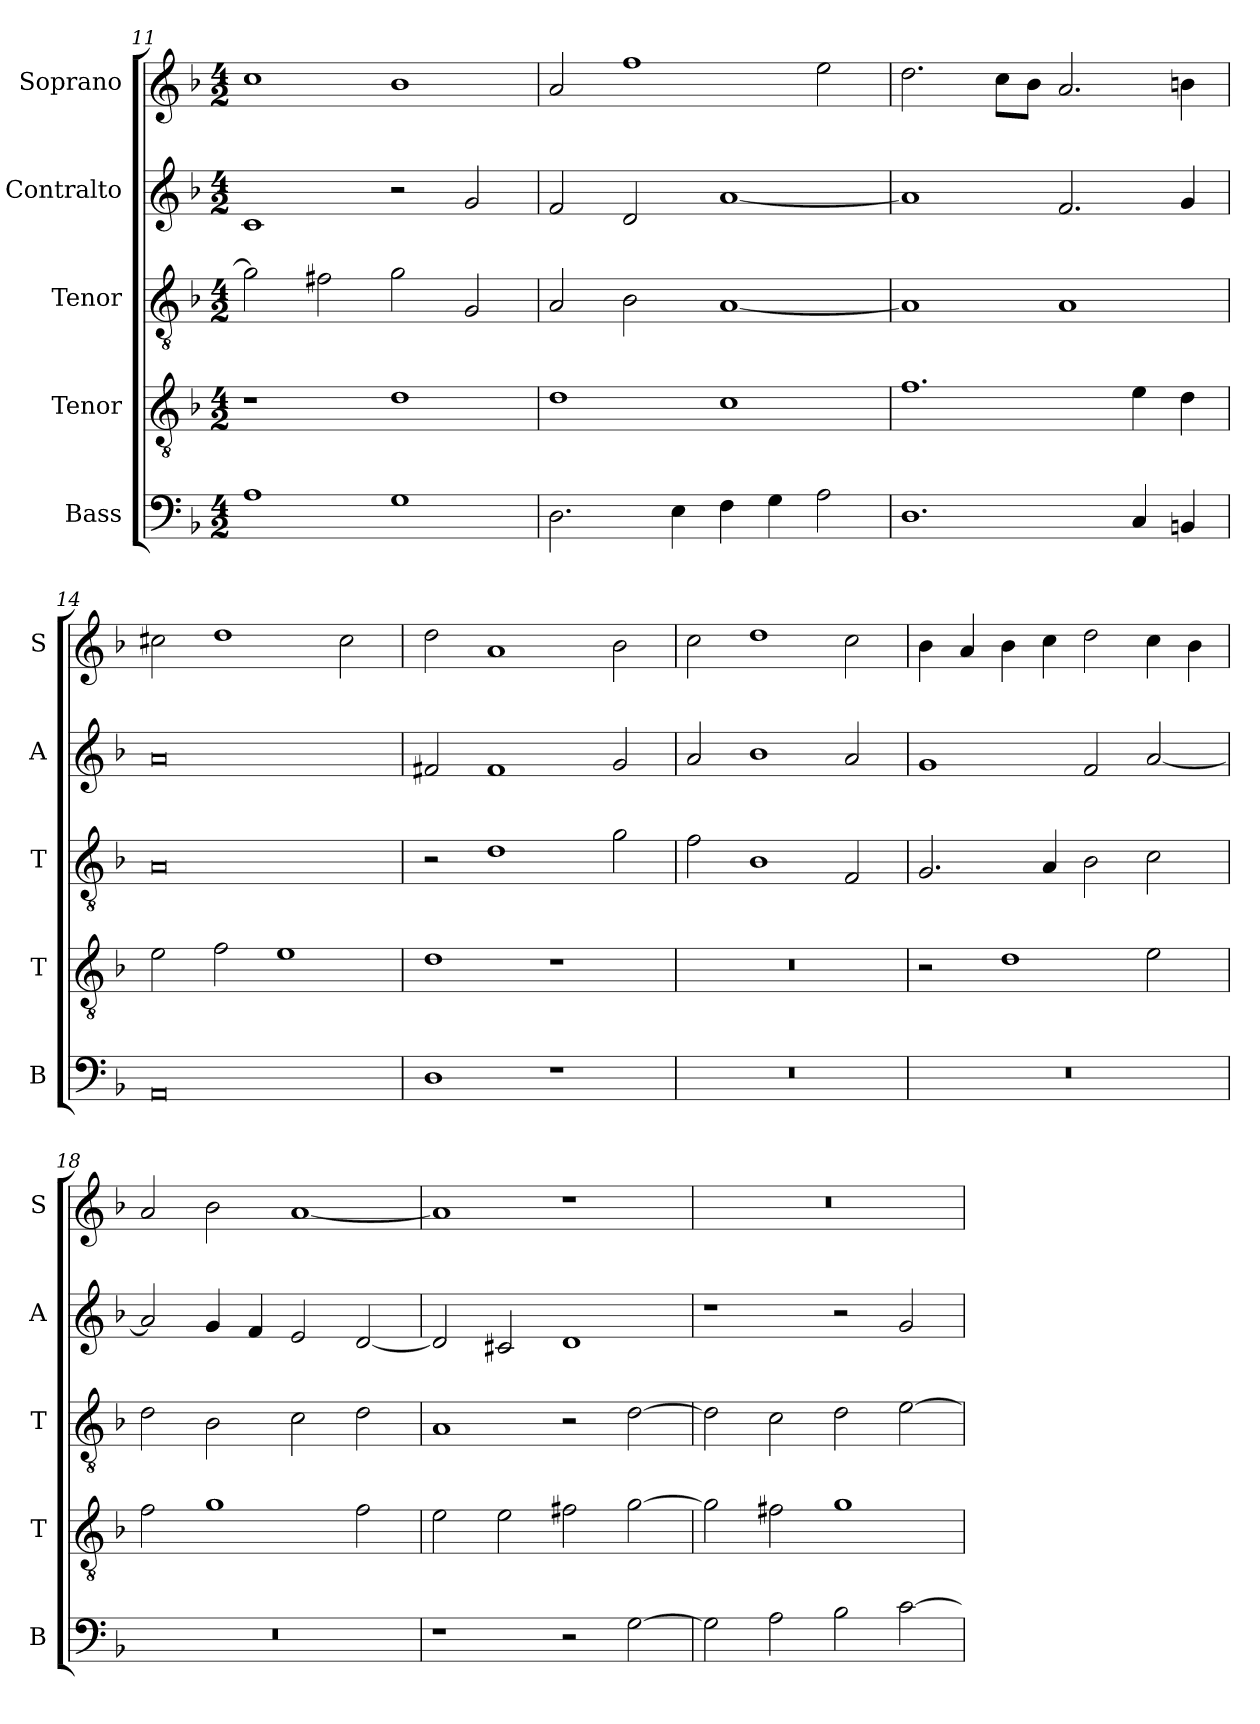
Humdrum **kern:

**kern	**kern	**kern	**kern	**kern
*part5	*part4	*part3	*part2	*part1
*staff5	*staff4	*staff3	*staff2	*staff1
*I"Bass	*I"Tenor	*I"Tenor	*I"Contralto	*I"Soprano
*I'B	*I'T	*I'T	*I'A	*I'S
*clefF4	*clefGv2	*clefGv2	*clefG2	*clefG2
*k[b-]	*k[b-]	*k[b-]	*k[b-]	*k[b-]
*G:dor	*G:dor	*G:dor	*G:dor	*G:dor
*M4/2	*M4/2	*M4/2	*M4/2	*M4/2
=11	=11	=11	=11	=11
1A	1r	2g]	1c	1cc
.	.	2f#X	.	.
1G	1d	2g	2r	1b-
.	.	2G	2g	.
=12	=12	=12	=12	=12
2.D	1d	2A	2f	2a
.	.	2B-	2d	1ff
4E	.	.	.	.
4F	1c	[1A	[1a	.
4G	.	.	.	.
2A	.	.	.	2ee
=13	=13	=13	=13	=13
1.D	1.f	1A]	1a]	2.dd
.	.	.	.	8cc\L
.	.	.	.	8b-\J
.	.	1A	2.f	2.a
4C	4e	.	.	.
4BBn	4d	.	4g	4bn
=14	=14	=14	=14	=14
0AA	2e	0A	0a	2cc#X
.	2f	.	.	1dd
.	1e	.	.	.
.	.	.	.	2cc#
=15	=15	=15	=15	=15
1D	1d	2r	2f#X	2dd
.	.	1d	1f#	1a
1r	1r	.	.	.
.	.	2g	2g	2b-
=16	=16	=16	=16	=16
0r	0r	2f	2a	2cc
.	.	1B-	1b-	1dd
.	.	2F	2a	2cc
=17	=17	=17	=17	=17
0r	2r	2.G	1g	4b-
.	.	.	.	4a
.	1d	.	.	4b-
.	.	4A	.	4cc
.	.	2B-	2f	2dd
.	2e	2c	[2a	4cc
.	.	.	.	4b-
=18	=18	=18	=18	=18
0r	2f	2d	2a]	2a
.	1g	2B-	4g	2b-
.	.	.	4f	.
.	.	2c	2e	[1a
.	2f	2d	[2d	.
=19	=19	=19	=19	=19
1r	2e	1A	2d]	1a]
.	2e	.	2c#X	.
2r	2f#X	2r	1d	1r
[2G	[2g	[2d	.	.
=20	=20	=20	=20	=20
2G]	2g]	2d]	1r	0r
2A	2f#X	2c	.	.
2B-	1g	2d	2r	.
[2c	.	[2e	2g	.
=	=	=	=	=
*-	*-	*-	*-	*-
